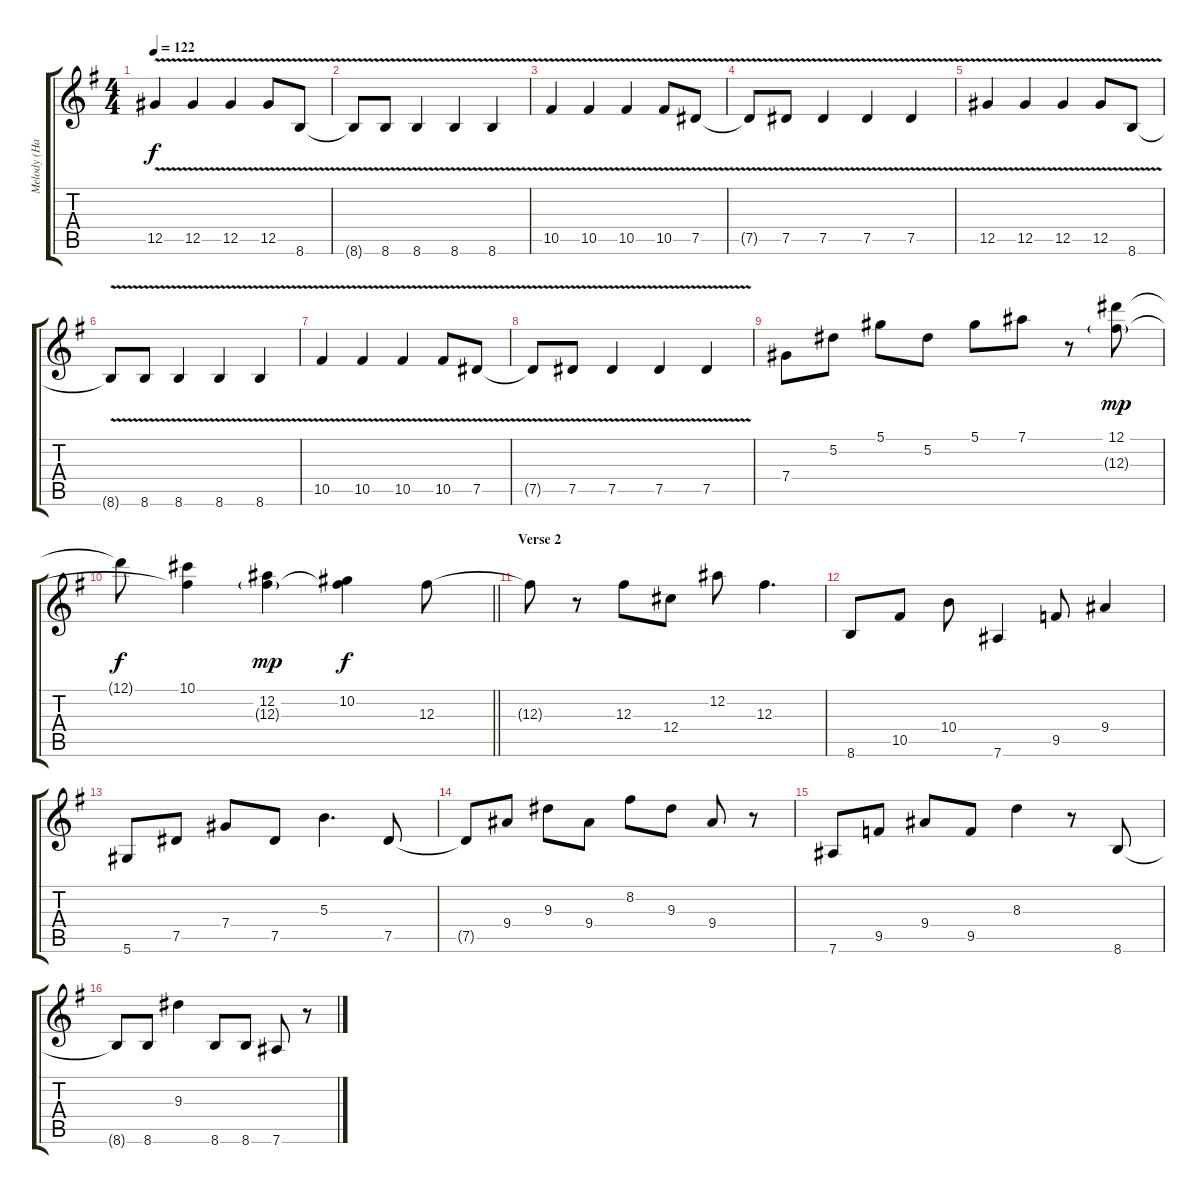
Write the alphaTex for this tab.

\track ("Melody (Half Down)" "Melody (Ha") {instrument electricguitarclean}
\staff {score tabs}
\tuning (Eb4 Bb3 Gb3 Db3 Ab2 Eb2) {hide}
\ts (4 4)
\tempo 122
\clef g2
\ks eminor
12.5{v}.4{dy f} 12.5{v}.4 12.5{v}.4 12.5{v}.8 8.6{v}.8 |
8.6{t}.8 8.6{v}.8 8.6{v}.4 8.6{v}.4 8.6{v}.4 |
10.5{v}.4 10.5{v}.4 10.5{v}.4 10.5{v}.8 7.5{v}.8 |
7.5{t}.8 7.5{v}.8 7.5{v}.4 7.5{v}.4 7.5{v}.4 |
12.5{v}.4 12.5{v}.4 12.5{v}.4 12.5{v}.8 8.6{v}.8 |
8.6{t}.8 8.6{v}.8 8.6{v}.4 8.6{v}.4 8.6{v}.4 |
10.5{v}.4 10.5{v}.4 10.5{v}.4 10.5{v}.8 7.5{v}.8 |
7.5{t}.8 7.5{v}.8 7.5{v}.4 7.5{v}.4 7.5{v}.4 |
7.4.8 5.2.8 5.1.8 5.2.8 5.1.8 7.1.8 r.8 (12.1 12.3{g}).8{dy mp} |
\barLineRight lightlight
12.1{t}.8{dy f} (10.1 12.3{t}).4 (12.2 12.3{g}).4{dy mp} (10.2 12.3{t}).4{dy f} 12.3.8 |
\section ("" "Verse 2")
12.3{t}.8 r.8 12.3.8 12.4.8 12.2.8 12.3.4{d} |
8.6.8 10.5.8 10.4.8 7.6.4 9.5.8 9.4.4 |
5.6.8 7.5.8 7.4.8 7.5.8 5.3.4{d} 7.5.8 |
7.5{t}.8 9.4.8 9.3.8 9.4.8 8.2.8 9.3.8 9.4.8 r.8 |
7.6.8 9.5.8 9.4.8 9.5.8 8.3.4 r.8 8.6.8 |
8.6{t}.8 8.6.8 9.3.4 8.6.8 8.6.8 7.6.8 r.8
